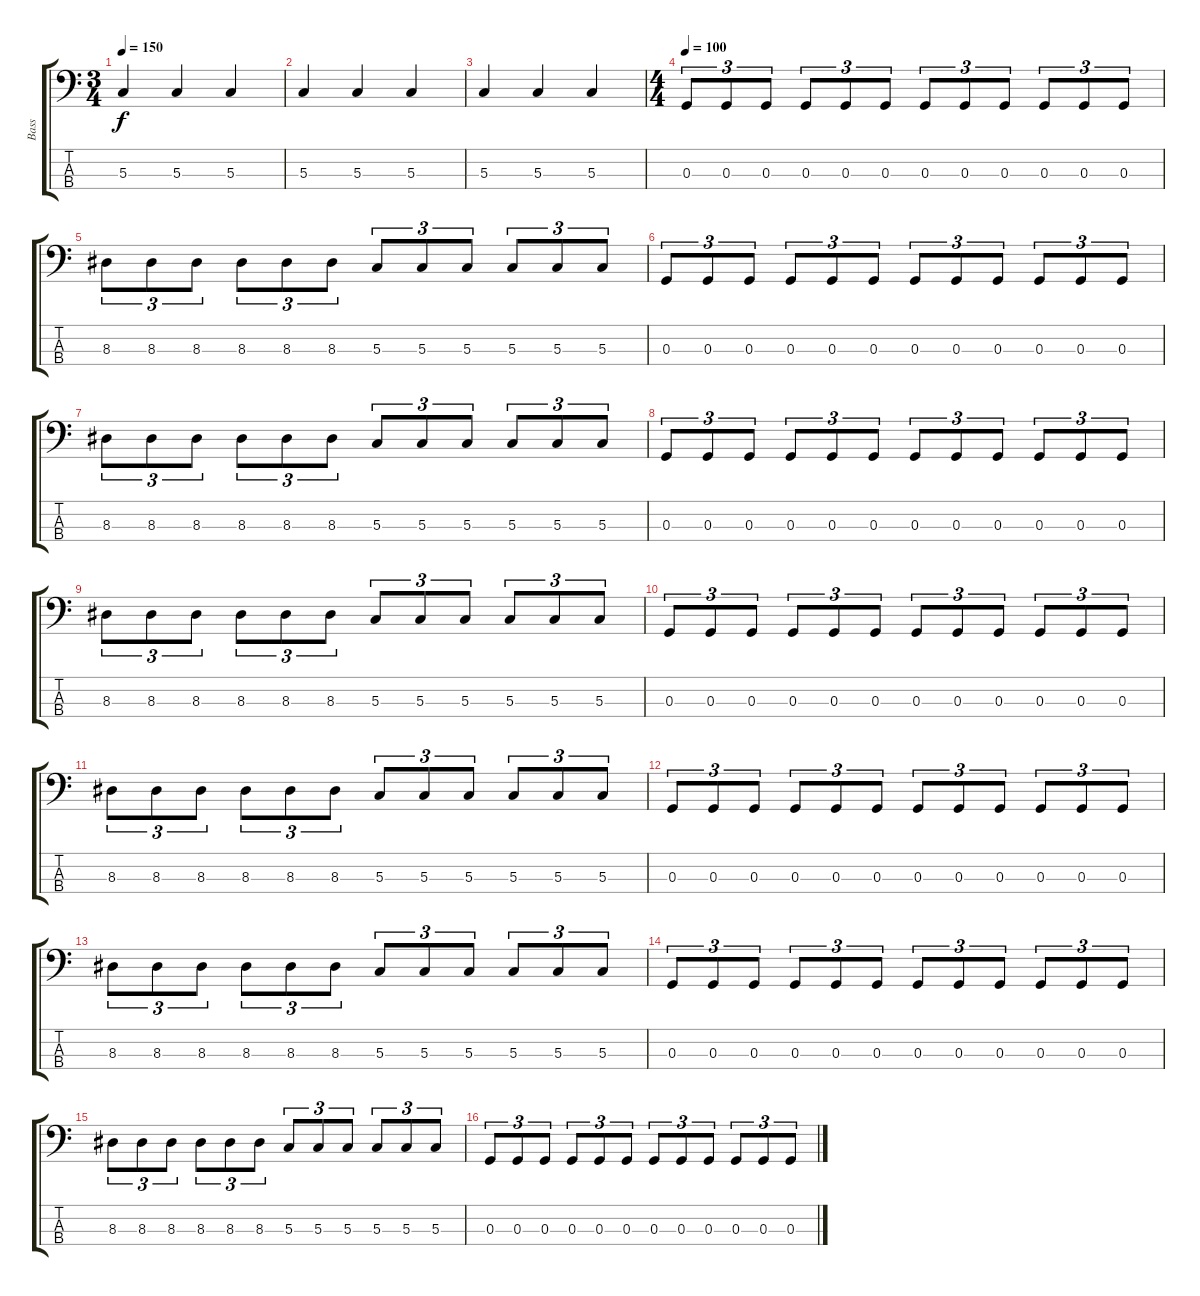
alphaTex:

\track ("Bass" "Bass") {instrument electricbassfinger}
\staff {score tabs}
\tuning (F2 C2 G1 D1) {hide}
\ts (3 4)
\tempo 150
\clef f4
\ks c
5.3.4{dy f} 5.3.4 5.3.4 |
5.3.4 5.3.4 5.3.4 |
5.3.4 5.3.4 5.3.4 |
\ts (4 4)
\tempo 100
0.3.8{tu (3 2)} 0.3.8{tu (3 2)} 0.3.8{tu (3 2)} 0.3.8{tu (3 2)} 0.3.8{tu (3 2)} 0.3.8{tu (3 2)} 0.3.8{tu (3 2)} 0.3.8{tu (3 2)} 0.3.8{tu (3 2)} 0.3.8{tu (3 2)} 0.3.8{tu (3 2)} 0.3.8{tu (3 2)} |
8.3.8{tu (3 2)} 8.3.8{tu (3 2)} 8.3.8{tu (3 2)} 8.3.8{tu (3 2)} 8.3.8{tu (3 2)} 8.3.8{tu (3 2)} 5.3.8{tu (3 2)} 5.3.8{tu (3 2)} 5.3.8{tu (3 2)} 5.3.8{tu (3 2)} 5.3.8{tu (3 2)} 5.3.8{tu (3 2)} |
0.3.8{tu (3 2)} 0.3.8{tu (3 2)} 0.3.8{tu (3 2)} 0.3.8{tu (3 2)} 0.3.8{tu (3 2)} 0.3.8{tu (3 2)} 0.3.8{tu (3 2)} 0.3.8{tu (3 2)} 0.3.8{tu (3 2)} 0.3.8{tu (3 2)} 0.3.8{tu (3 2)} 0.3.8{tu (3 2)} |
8.3.8{tu (3 2)} 8.3.8{tu (3 2)} 8.3.8{tu (3 2)} 8.3.8{tu (3 2)} 8.3.8{tu (3 2)} 8.3.8{tu (3 2)} 5.3.8{tu (3 2)} 5.3.8{tu (3 2)} 5.3.8{tu (3 2)} 5.3.8{tu (3 2)} 5.3.8{tu (3 2)} 5.3.8{tu (3 2)} |
0.3.8{tu (3 2)} 0.3.8{tu (3 2)} 0.3.8{tu (3 2)} 0.3.8{tu (3 2)} 0.3.8{tu (3 2)} 0.3.8{tu (3 2)} 0.3.8{tu (3 2)} 0.3.8{tu (3 2)} 0.3.8{tu (3 2)} 0.3.8{tu (3 2)} 0.3.8{tu (3 2)} 0.3.8{tu (3 2)} |
8.3.8{tu (3 2)} 8.3.8{tu (3 2)} 8.3.8{tu (3 2)} 8.3.8{tu (3 2)} 8.3.8{tu (3 2)} 8.3.8{tu (3 2)} 5.3.8{tu (3 2)} 5.3.8{tu (3 2)} 5.3.8{tu (3 2)} 5.3.8{tu (3 2)} 5.3.8{tu (3 2)} 5.3.8{tu (3 2)} |
0.3.8{tu (3 2)} 0.3.8{tu (3 2)} 0.3.8{tu (3 2)} 0.3.8{tu (3 2)} 0.3.8{tu (3 2)} 0.3.8{tu (3 2)} 0.3.8{tu (3 2)} 0.3.8{tu (3 2)} 0.3.8{tu (3 2)} 0.3.8{tu (3 2)} 0.3.8{tu (3 2)} 0.3.8{tu (3 2)} |
8.3.8{tu (3 2)} 8.3.8{tu (3 2)} 8.3.8{tu (3 2)} 8.3.8{tu (3 2)} 8.3.8{tu (3 2)} 8.3.8{tu (3 2)} 5.3.8{tu (3 2)} 5.3.8{tu (3 2)} 5.3.8{tu (3 2)} 5.3.8{tu (3 2)} 5.3.8{tu (3 2)} 5.3.8{tu (3 2)} |
0.3.8{tu (3 2)} 0.3.8{tu (3 2)} 0.3.8{tu (3 2)} 0.3.8{tu (3 2)} 0.3.8{tu (3 2)} 0.3.8{tu (3 2)} 0.3.8{tu (3 2)} 0.3.8{tu (3 2)} 0.3.8{tu (3 2)} 0.3.8{tu (3 2)} 0.3.8{tu (3 2)} 0.3.8{tu (3 2)} |
8.3.8{tu (3 2)} 8.3.8{tu (3 2)} 8.3.8{tu (3 2)} 8.3.8{tu (3 2)} 8.3.8{tu (3 2)} 8.3.8{tu (3 2)} 5.3.8{tu (3 2)} 5.3.8{tu (3 2)} 5.3.8{tu (3 2)} 5.3.8{tu (3 2)} 5.3.8{tu (3 2)} 5.3.8{tu (3 2)} |
0.3.8{tu (3 2)} 0.3.8{tu (3 2)} 0.3.8{tu (3 2)} 0.3.8{tu (3 2)} 0.3.8{tu (3 2)} 0.3.8{tu (3 2)} 0.3.8{tu (3 2)} 0.3.8{tu (3 2)} 0.3.8{tu (3 2)} 0.3.8{tu (3 2)} 0.3.8{tu (3 2)} 0.3.8{tu (3 2)} |
8.3.8{tu (3 2)} 8.3.8{tu (3 2)} 8.3.8{tu (3 2)} 8.3.8{tu (3 2)} 8.3.8{tu (3 2)} 8.3.8{tu (3 2)} 5.3.8{tu (3 2)} 5.3.8{tu (3 2)} 5.3.8{tu (3 2)} 5.3.8{tu (3 2)} 5.3.8{tu (3 2)} 5.3.8{tu (3 2)} |
0.3.8{tu (3 2)} 0.3.8{tu (3 2)} 0.3.8{tu (3 2)} 0.3.8{tu (3 2)} 0.3.8{tu (3 2)} 0.3.8{tu (3 2)} 0.3.8{tu (3 2)} 0.3.8{tu (3 2)} 0.3.8{tu (3 2)} 0.3.8{tu (3 2)} 0.3.8{tu (3 2)} 0.3.8{tu (3 2)}
